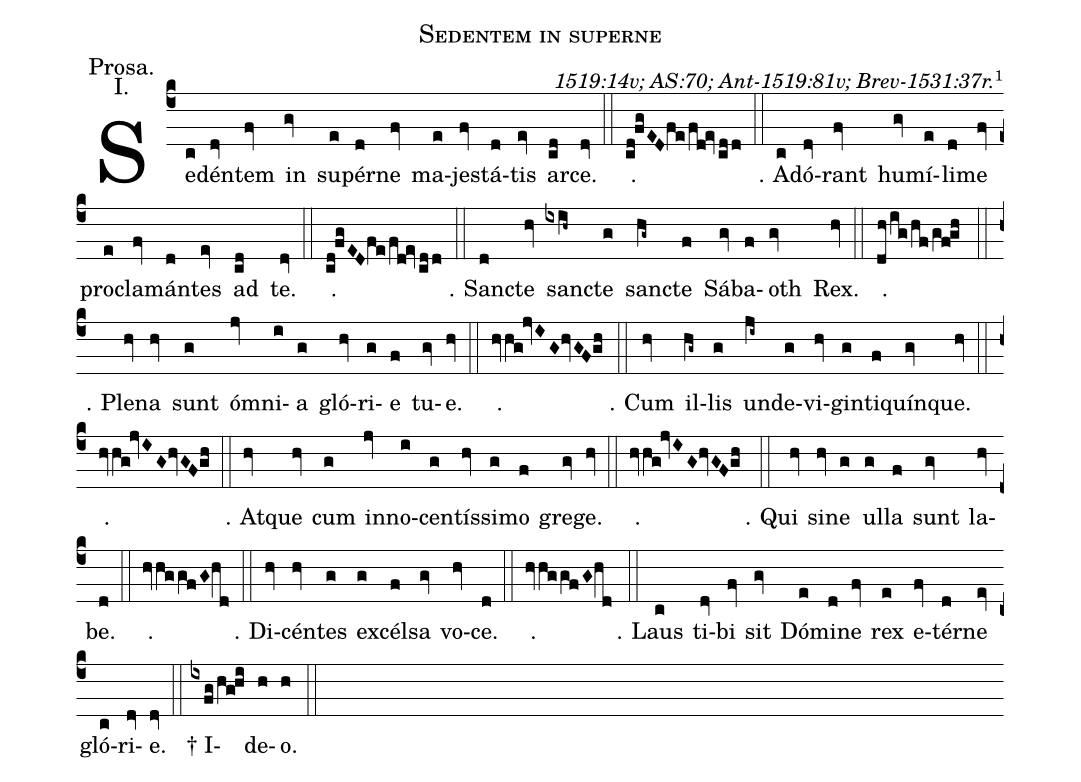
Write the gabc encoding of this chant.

name: Sedentem in superne;
commentary: 1519:14v; AS:70; Ant-1519:81v; Brev-1531:37r.\footnote{1519:14v. has no flats. In 1519:15r. `ulla' is set Gf.F. MS. Bodl.---\emph{O.} {[}1882:17.{]}};
annotation: Prosa.;
annotation: I.;
%%
(c4) Se(c)dén(dv)tem(fv) in(gv) su(e)pér(d)ne(fv) ma(e)jes(fv)tá(d)tis(ev) ar(cd)ce.(dv) (::)
𝔈.(cd!fgED/0fe/fd!evcdd) (::)
<sp>℣.</sp> A(c)dó(dv)rant(fv) hu(gv)mí(e)li(d)me(fv) pro(e)cla(fv)mán(d)tes(ev) ad(cd) te.(dv) (::)
𝔈.(cd!fgED/0fe/fd!evcdd) (::)
<sp>℣.</sp> Sanc(d)te(hv) sanc(ixih~)te(g) sanc(hg~)te(f) Sá(gv)ba(f)oth(gv) Rex.(hv) (::)
𝔈.(dh/ig/hf/gf!gh) (::)
<sp>℣.</sp> Ple(hv)na(hv) sunt(g) óm(jv)ni(i)a(g) gló(hv)ri(g)e(f) tu(gv)e.(hv) (::)
𝔈.(hvhg!jvIG/0hvGF/0gh) (::)
<sp>℣.</sp> Cum(hv) il(hg~)lis(g) un(ji~)de(g)vi(hv)gin(g)ti(f)quín(gv)que.(hv) (::)
𝔈.(hvhg!jvIG/0hvGF/0gh) (::)
<sp>℣.</sp> At(hv)que(hv) cum(g) in(jv)no(i)cen(g)tís(hv)si(g)mo(f) gre(gv)ge.(hv) (::)
𝔈.(hvhg!jvIG/0hvGF/0gh) (::)
<sp>℣.</sp> Qui(hv) si(hv)ne(g) ul(g)la(f) sunt(gv) la(hv)be.(d) (::)
𝔈.(hvhggfG/0hd) (::)
<sp>℣.</sp> Di(hv)cén(hv)tes(g) ex(g)cél(f)sa(gv) vo(hv)ce.(d) (::)
𝔈.(hvhggfG/0hd) (::)
<sp>℣.</sp> Laus(c) ti(dv)bi(fv) sit(gv) Dó(e)mi(d)ne(fv) rex(e) e(fv)tér(d)ne(ev) gló(c)ri(dv)e.(dv) (::)

<sp>†</sp> I(ixfg/hg!hi)de(h)o.(h) (::)
